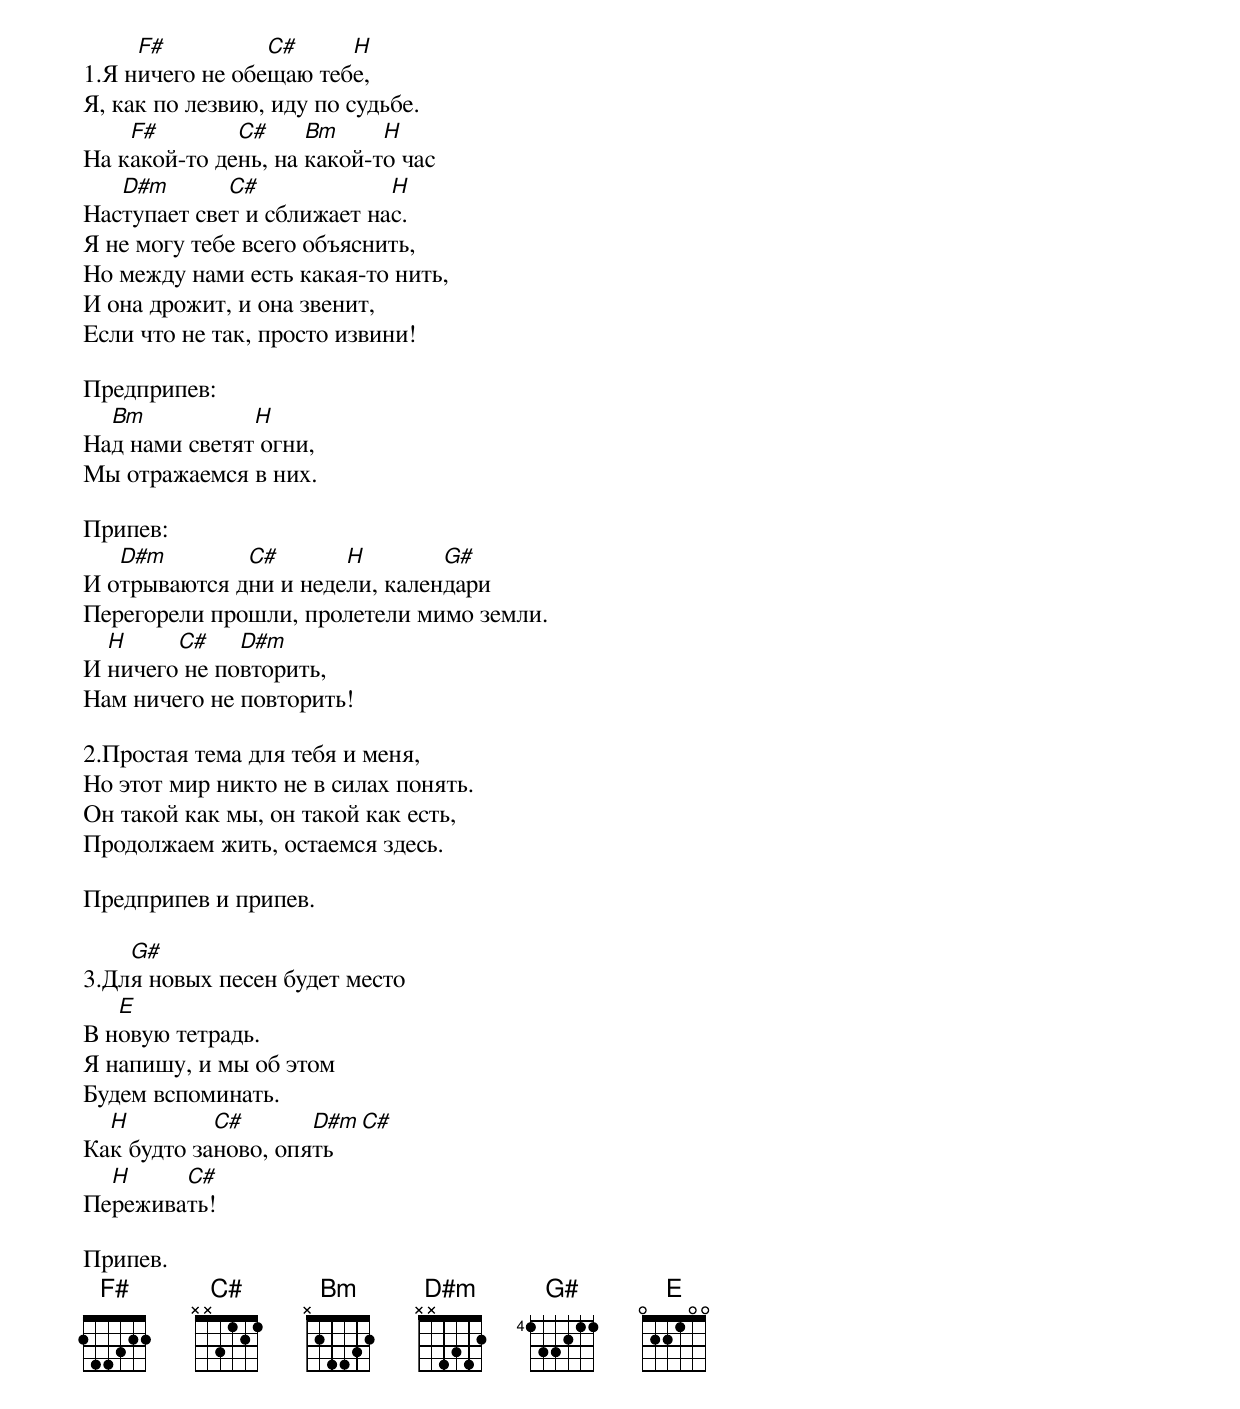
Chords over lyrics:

     F#          C#     H
1.Я ничего не обещаю тебе,
Я, как по лезвию, иду по судьбе.
    F#        C#     Bm     H
На какой-то день, на какой-то час
   D#m       C#             H
Наступает свет и сближает нас.
Я не могу тебе всего объяснить,
Но между нами есть какая-то нить,
И она дрожит, и она звенит,
Если что не так, просто извини!

Предприпев:
  Bm           H
Над нами светят огни,
Мы отражаемся в них.

Припев:
   D#m        C#       H        G#
И отрываются дни и недели, календари
Перегорели прошли, пролетели мимо земли.
  H     C#    D#m
И ничего не повторить,
Нам ничего не повторить!

2.Простая тема для тебя и меня,
Но этот мир никто не в силах понять.
Он такой как мы, он такой как есть,
Продолжаем жить, остаемся здесь.

Предприпев и припев.

    G#
3.Для новых песен будет место
   E
В новую тетрадь.
Я напишу, и мы об этом
Будем вспоминать.
  H         C#       D#m  C#
Как будто заново, опять
  H     C#
Переживать!

Припев.
